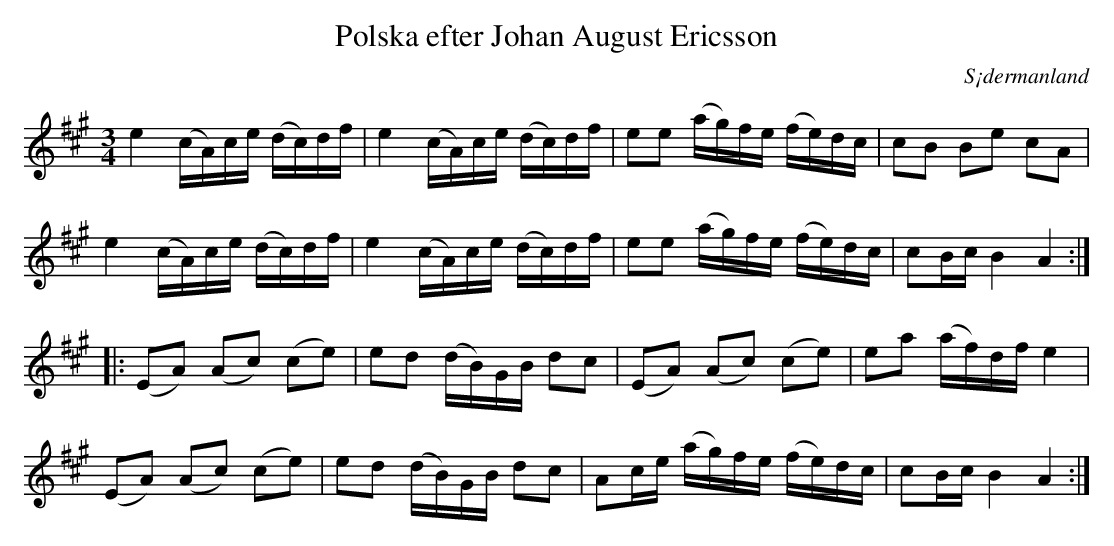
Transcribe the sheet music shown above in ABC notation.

X:1
T: Polska efter Johan August Ericsson
O: S¡dermanland
M: 3/4
L: 1/16
K: A
e4 (cA)ce (dc)df | e4 (cA)ce (dc)df | e2e2 (ag)fe (fe)dc | c2B2 B2e2 c2A2 |
e4 (cA)ce (dc)df | e4 (cA)ce (dc)df | e2e2 (ag)fe (fe)dc | c2Bc B4 A4 ::
(E2A2) (A2c2) (c2e2) | e2d2 (dB)GB d2c2 | (E2A2) (A2c2) (c2e2) | e2a2 (af)df e4 |
(E2A2) (A2c2) (c2e2) | e2d2 (dB)GB d2c2 | A2ce (ag)fe (fe)dc | c2Bc B4 A4 :|
